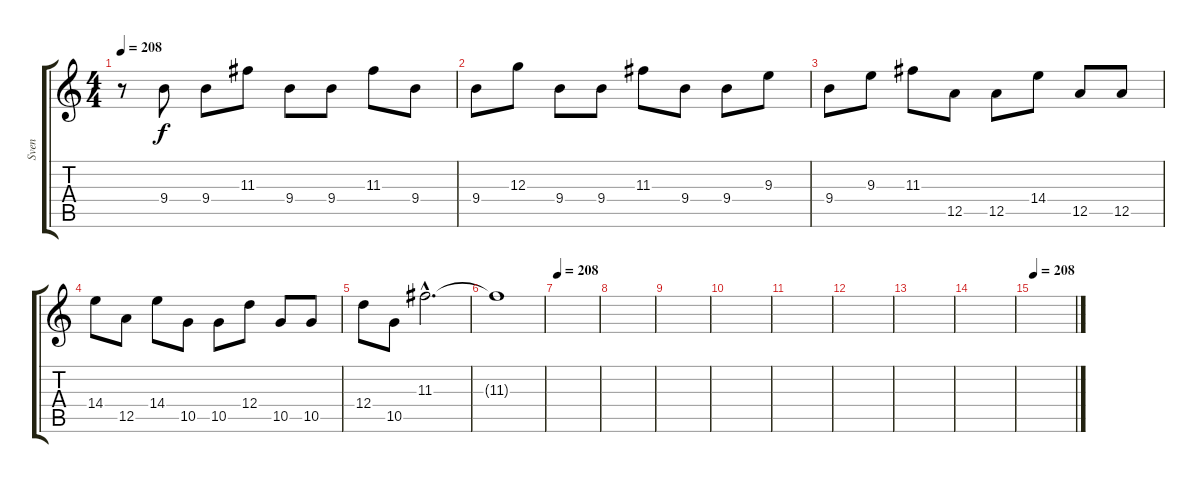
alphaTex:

\track ("Sven" "Sven") {instrument distortionguitar}
\staff {score tabs}
\tuning (E4 B3 G3 D3 A2 E2) {hide}
\ts (4 4)
\tempo 208
\tempo 155
\tempo 208
\clef g2
\ks c
r.8{dy f volume 10 instrument acousticguitarnylon} 9.4.8 9.4.8 11.3.8 9.4.8 9.4.8 11.3.8 9.4.8 |
9.4.8 12.3.8 9.4.8 9.4.8 11.3.8 9.4.8 9.4.8 9.3.8 |
9.4.8 9.3.8 11.3.8 12.5.8 12.5.8 14.4.8 12.5.8 12.5.8 |
14.4.8 12.5.8 14.4.8 10.5.8 10.5.8 12.4.8 10.5.8 10.5.8 |
12.4.8 10.5.8 11.3{hac}.2{d} |
11.3{t}.1 |
\tempo 208
|
|
|
|
|
|
|
|
\tempo 208
